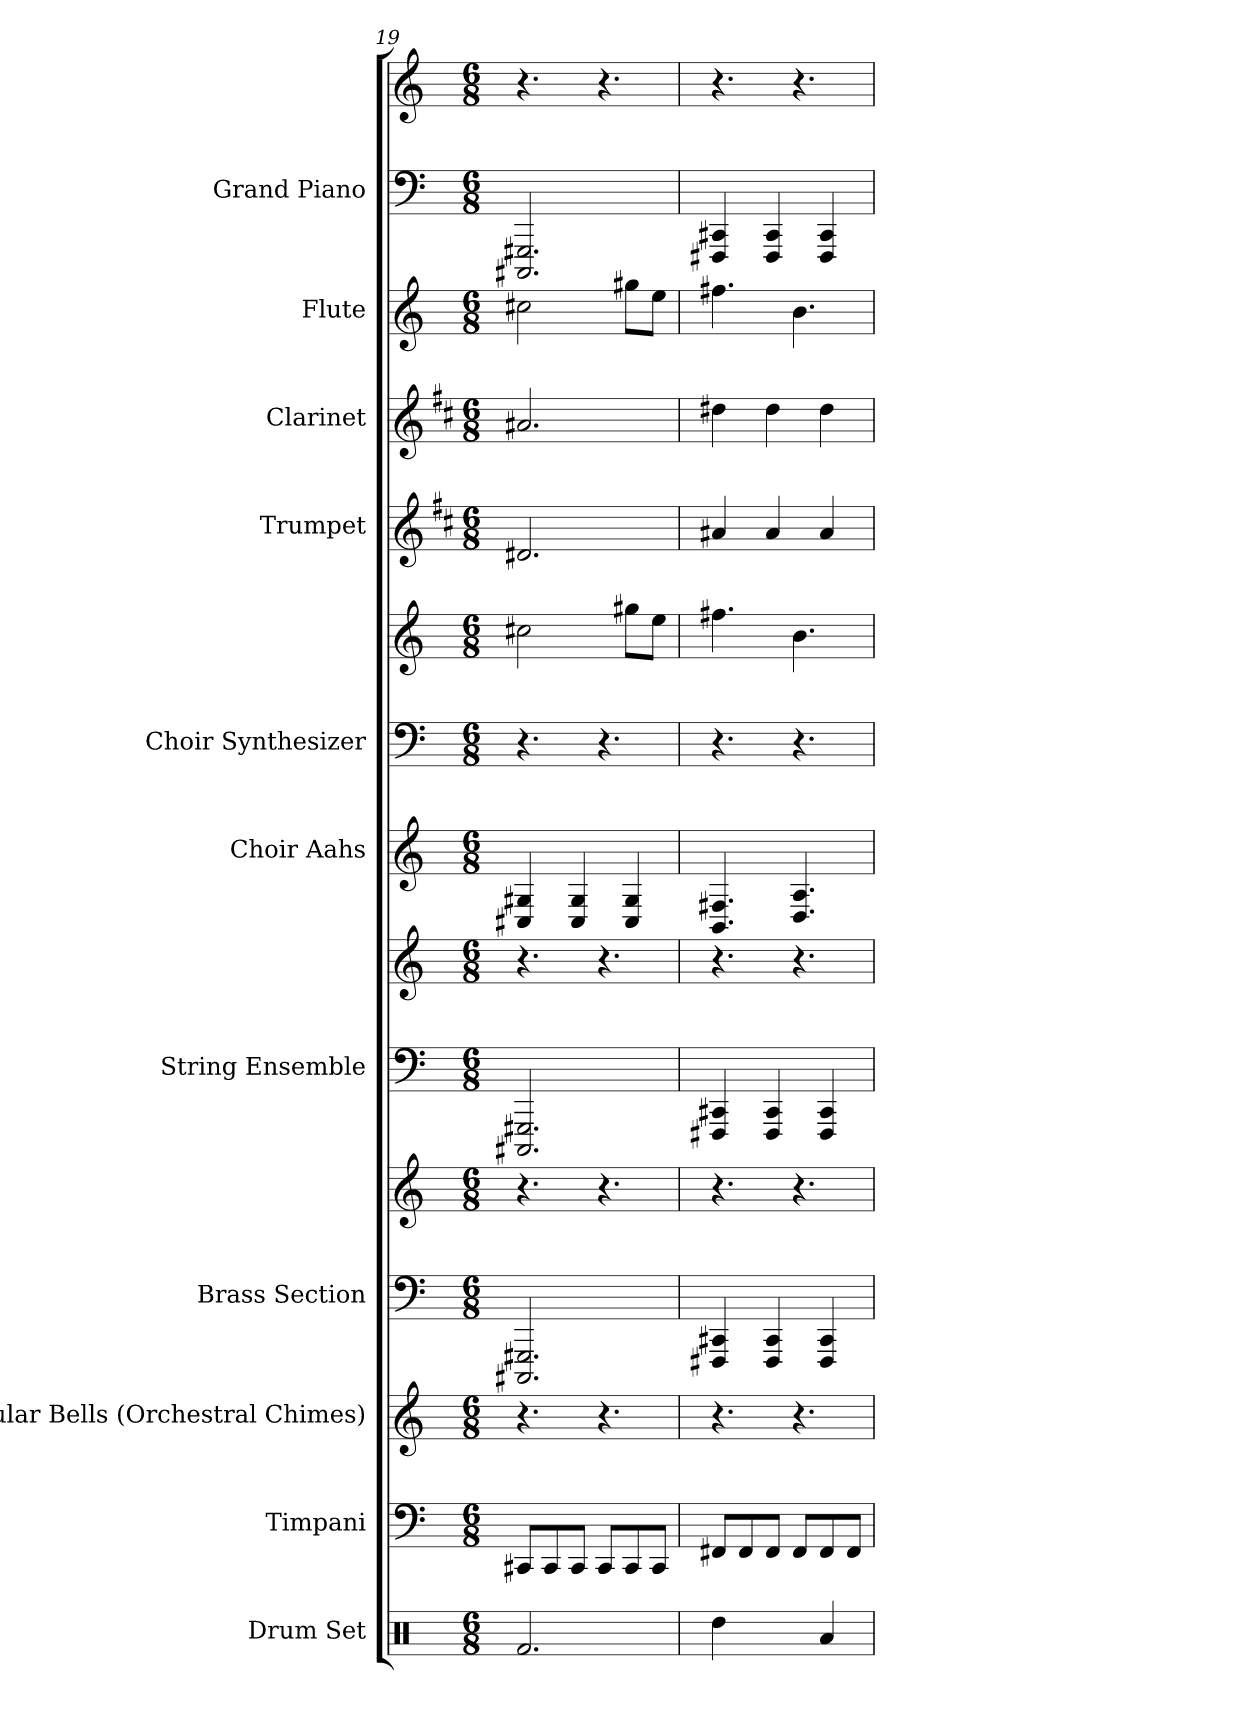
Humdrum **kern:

**kern	**kern	**kern	**kern	**kern	**kern	**kern	**kern	**kern	**kern	**kern	**kern	**kern	**kern	**kern
*part11	*part10	*part9	*part8	*part8	*part7	*part7	*part6	*part5	*part5	*part4	*part3	*part2	*part1	*part1
*staff15	*staff14	*staff13	*staff12	*staff11	*staff10	*staff9	*staff8	*staff7	*staff6	*staff5	*staff4	*staff3	*staff2	*staff1
*I"Drum Set	*I"Timpani	*I"Tubular Bells (Orchestral Chimes)	*I"Brass Section	*	*I"String Ensemble	*	*I"Choir Aahs	*I"Choir Synthesizer	*	*I"Trumpet	*I"Clarinet	*I"Flute	*I"Grand Piano	*
*I'Drs.	*I'Timp.	*I'Tu. Be.	*I'Brs. Se.	*	*I'St. Ens.	*	*I'Ch. Aa.	*I'Synth.	*	*I'Tpt.	*I'Cl.	*I'Fl.	*I'Pno.	*
*clefX	*clefF4	*clefG2	*clefF4	*clefG2	*clefF4	*clefG2	*clefG2	*clefF4	*clefG2	*clefG2	*clefG2	*clefG2	*clefF4	*clefG2
*	*	*	*	*	*	*	*	*	*	*ITrd1c2	*ITrd1c2	*	*	*
*k[]	*k[]	*k[]	*k[]	*k[]	*k[]	*k[]	*k[]	*k[]	*k[]	*k[]	*k[]	*k[]	*k[]	*k[]
*M6/8	*M6/8	*M6/8	*M6/8	*M6/8	*M6/8	*M6/8	*M6/8	*M6/8	*M6/8	*M6/8	*M6/8	*M6/8	*M6/8	*M6/8
=19	=19	=19	=19	=19	=19	=19	=19	=19	=19	=19	=19	=19	=19	=19
2.Rf	8CC#XL	4.r	2.CCC#X 2.GGG#X	4.r	2.CCC#X 2.GGG#X	4.r	4C#X 4G#X	4.r	2cc#X	2.c#X	2.g#X	2cc#X	2.CCC#X 2.GGG#X	4.r
.	8CC#	.	.	.	.	.	.	.	.	.	.	.	.	.
.	8CC#J	.	.	.	.	.	4C# 4G#	.	.	.	.	.	.	.
.	8CC#L	4.r	.	4.r	.	4.r	.	4.r	.	.	.	.	.	4.r
.	8CC#	.	.	.	.	.	4C# 4G#	.	8gg#XL	.	.	8gg#XL	.	.
.	8CC#J	.	.	.	.	.	.	.	8eeJ	.	.	8eeJ	.	.
=20	=20	=20	=20	=20	=20	=20	=20	=20	=20	=20	=20	=20	=20	=20
4Rdd	8FF#XL	4.r	4FFF#X 4CC#X	4.r	4FFF#X 4CC#X	4.r	4.BB 4.F#X	4.r	4.ff#X	4g#X	4cc#X	4.ff#X	4FFF#X 4CC#X	4.r
.	8FF#	.	.	.	.	.	.	.	.	.	.	.	.	.
4R	8FF#J	.	4CC# 4FFF#	.	4CC# 4FFF#	.	.	.	.	4g#	4cc#	.	4CC# 4FFF#	.
.	8FF#L	4.r	.	4.r	.	4.r	4.D 4.A	4.r	4.b	.	.	4.b	.	4.r
4Ra	8FF#	.	4FFF# 4CC#	.	4FFF# 4CC#	.	.	.	.	4g#	4cc#	.	4FFF# 4CC#	.
.	8FF#J	.	.	.	.	.	.	.	.	.	.	.	.	.
=	=	=	=	=	=	=	=	=	=	=	=	=	=	=
*-	*-	*-	*-	*-	*-	*-	*-	*-	*-	*-	*-	*-	*-	*-
